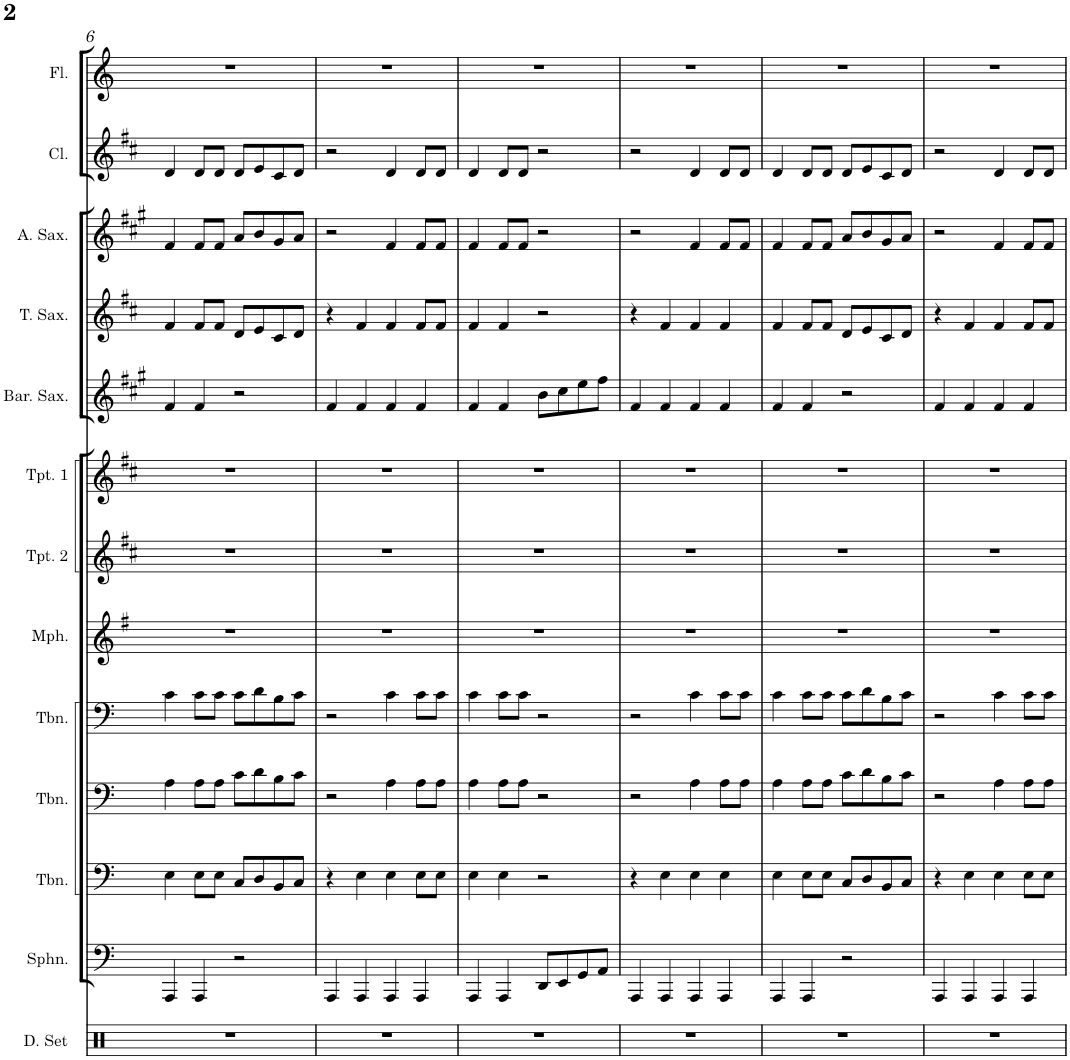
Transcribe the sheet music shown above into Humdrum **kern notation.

**kern	**kern	**kern	**kern	**kern	**kern	**kern	**kern	**kern	**kern	**kern	**kern	**kern
*part13	*part12	*part11	*part10	*part9	*part8	*part7	*part6	*part5	*part4	*part3	*part2	*part1
*staff13	*staff12	*staff11	*staff10	*staff9	*staff8	*staff7	*staff6	*staff5	*staff4	*staff3	*staff2	*staff1
*I"Drumset	*I"Sousaphone	*I"Trombone	*I"Trombone	*I"Trombone	*I"Mellophone	*I"Trumpet 2	*I"Trumpet 1	*I"Baritone Sax	*I"Tenor Sax	*I"Alto Sax	*I"Clarinet	*I"Flute
*I'D. Set	*I'Sphn.	*I'Tbn.	*I'Tbn.	*I'Tbn.	*I'Mph.	*I'Tpt. 2	*I'Tpt. 1	*I'Bar. Sax.	*I'T. Sax.	*I'A. Sax.	*I'Cl.	*I'Fl.
!!LO:PB:g=z
*clefX	*clefF4	*clefF4	*clefF4	*clefF4	*clefG2	*clefG2	*clefG2	*clefG2	*clefG2	*clefG2	*clefG2	*clefG2
*	*	*	*	*	*Trd4c7	*Trd1c2	*Trd1c2	*Trd12c21	*Trd8c14	*Trd5c9	*Trd1c2	*
*k[]	*k[]	*k[]	*k[]	*k[]	*k[f#]	*k[f#c#]	*k[f#c#]	*k[f#c#g#]	*k[f#c#]	*k[f#c#g#]	*k[f#c#]	*k[]
*M4/4	*M4/4	*M4/4	*M4/4	*M4/4	*M4/4	*M4/4	*M4/4	*M4/4	*M4/4	*M4/4	*M4/4	*M4/4
=6	=6	=6	=6	=6	=6	=6	=6	=6	=6	=6	=6	=6
1r	4AAA/	4E\	4A\	4c\	1r	1r	1r	4f#/	4f#/	4f#/	4d/	1r
.	4AAA/	8E\L	8A\L	8c\L	.	.	.	4f#/	8f#/L	8f#/L	8d/L	.
.	.	8E\J	8A\J	8c\J	.	.	.	.	8f#/J	8f#/J	8d/J	.
.	2r	8C/L	8c\L	8c\L	.	.	.	2r	8d/L	8a/L	8d/L	.
.	.	8D/	8d\	8d\	.	.	.	.	8e/	8b/	8e/	.
.	.	8BB/	8B\	8B\	.	.	.	.	8c#/	8g#/	8c#/	.
.	.	8C/J	8c\J	8c\J	.	.	.	.	8d/J	8a/J	8d/J	.
=7	=7	=7	=7	=7	=7	=7	=7	=7	=7	=7	=7	=7
1r	4AAA/	4r	2r	2r	1r	1r	1r	4f#/	4r	2r	2r	1r
.	4AAA/	4E\	.	.	.	.	.	4f#/	4f#/	.	.	.
.	4AAA/	4E\	4A\	4c\	.	.	.	4f#/	4f#/	4f#/	4d/	.
.	4AAA/	8E\L	8A\L	8c\L	.	.	.	4f#/	8f#/L	8f#/L	8d/L	.
.	.	8E\J	8A\J	8c\J	.	.	.	.	8f#/J	8f#/J	8d/J	.
=8	=8	=8	=8	=8	=8	=8	=8	=8	=8	=8	=8	=8
1r	4AAA/	4E\	4A\	4c\	1r	1r	1r	4f#/	4f#/	4f#/	4d/	1r
.	4AAA/	4E\	8A\L	8c\L	.	.	.	4f#/	4f#/	8f#/L	8d/L	.
.	.	.	8A\J	8c\J	.	.	.	.	.	8f#/J	8d/J	.
.	8DD/L	2r	2r	2r	.	.	.	8b\L	2r	2r	2r	.
.	8EE/	.	.	.	.	.	.	8cc#\	.	.	.	.
.	8GG/	.	.	.	.	.	.	8ee\	.	.	.	.
.	8AA/J	.	.	.	.	.	.	8ff#\J	.	.	.	.
=9	=9	=9	=9	=9	=9	=9	=9	=9	=9	=9	=9	=9
1r	4AAA/	4r	2r	2r	1r	1r	1r	4f#/	4r	2r	2r	1r
.	4AAA/	4E\	.	.	.	.	.	4f#/	4f#/	.	.	.
.	4AAA/	4E\	4A\	4c\	.	.	.	4f#/	4f#/	4f#/	4d/	.
.	4AAA/	4E\	8A\L	8c\L	.	.	.	4f#/	4f#/	8f#/L	8d/L	.
.	.	.	8A\J	8c\J	.	.	.	.	.	8f#/J	8d/J	.
=10	=10	=10	=10	=10	=10	=10	=10	=10	=10	=10	=10	=10
1r	4AAA/	4E\	4A\	4c\	1r	1r	1r	4f#/	4f#/	4f#/	4d/	1r
.	4AAA/	8E\L	8A\L	8c\L	.	.	.	4f#/	8f#/L	8f#/L	8d/L	.
.	.	8E\J	8A\J	8c\J	.	.	.	.	8f#/J	8f#/J	8d/J	.
.	2r	8C/L	8c\L	8c\L	.	.	.	2r	8d/L	8a/L	8d/L	.
.	.	8D/	8d\	8d\	.	.	.	.	8e/	8b/	8e/	.
.	.	8BB/	8B\	8B\	.	.	.	.	8c#/	8g#/	8c#/	.
.	.	8C/J	8c\J	8c\J	.	.	.	.	8d/J	8a/J	8d/J	.
=11	=11	=11	=11	=11	=11	=11	=11	=11	=11	=11	=11	=11
1r	4AAA/	4r	2r	2r	1r	1r	1r	4f#/	4r	2r	2r	1r
.	4AAA/	4E\	.	.	.	.	.	4f#/	4f#/	.	.	.
.	4AAA/	4E\	4A\	4c\	.	.	.	4f#/	4f#/	4f#/	4d/	.
.	4AAA/	8E\L	8A\L	8c\L	.	.	.	4f#/	8f#/L	8f#/L	8d/L	.
.	.	8E\J	8A\J	8c\J	.	.	.	.	8f#/J	8f#/J	8d/J	.
=	=	=	=	=	=	=	=	=	=	=	=	=
*-	*-	*-	*-	*-	*-	*-	*-	*-	*-	*-	*-	*-
